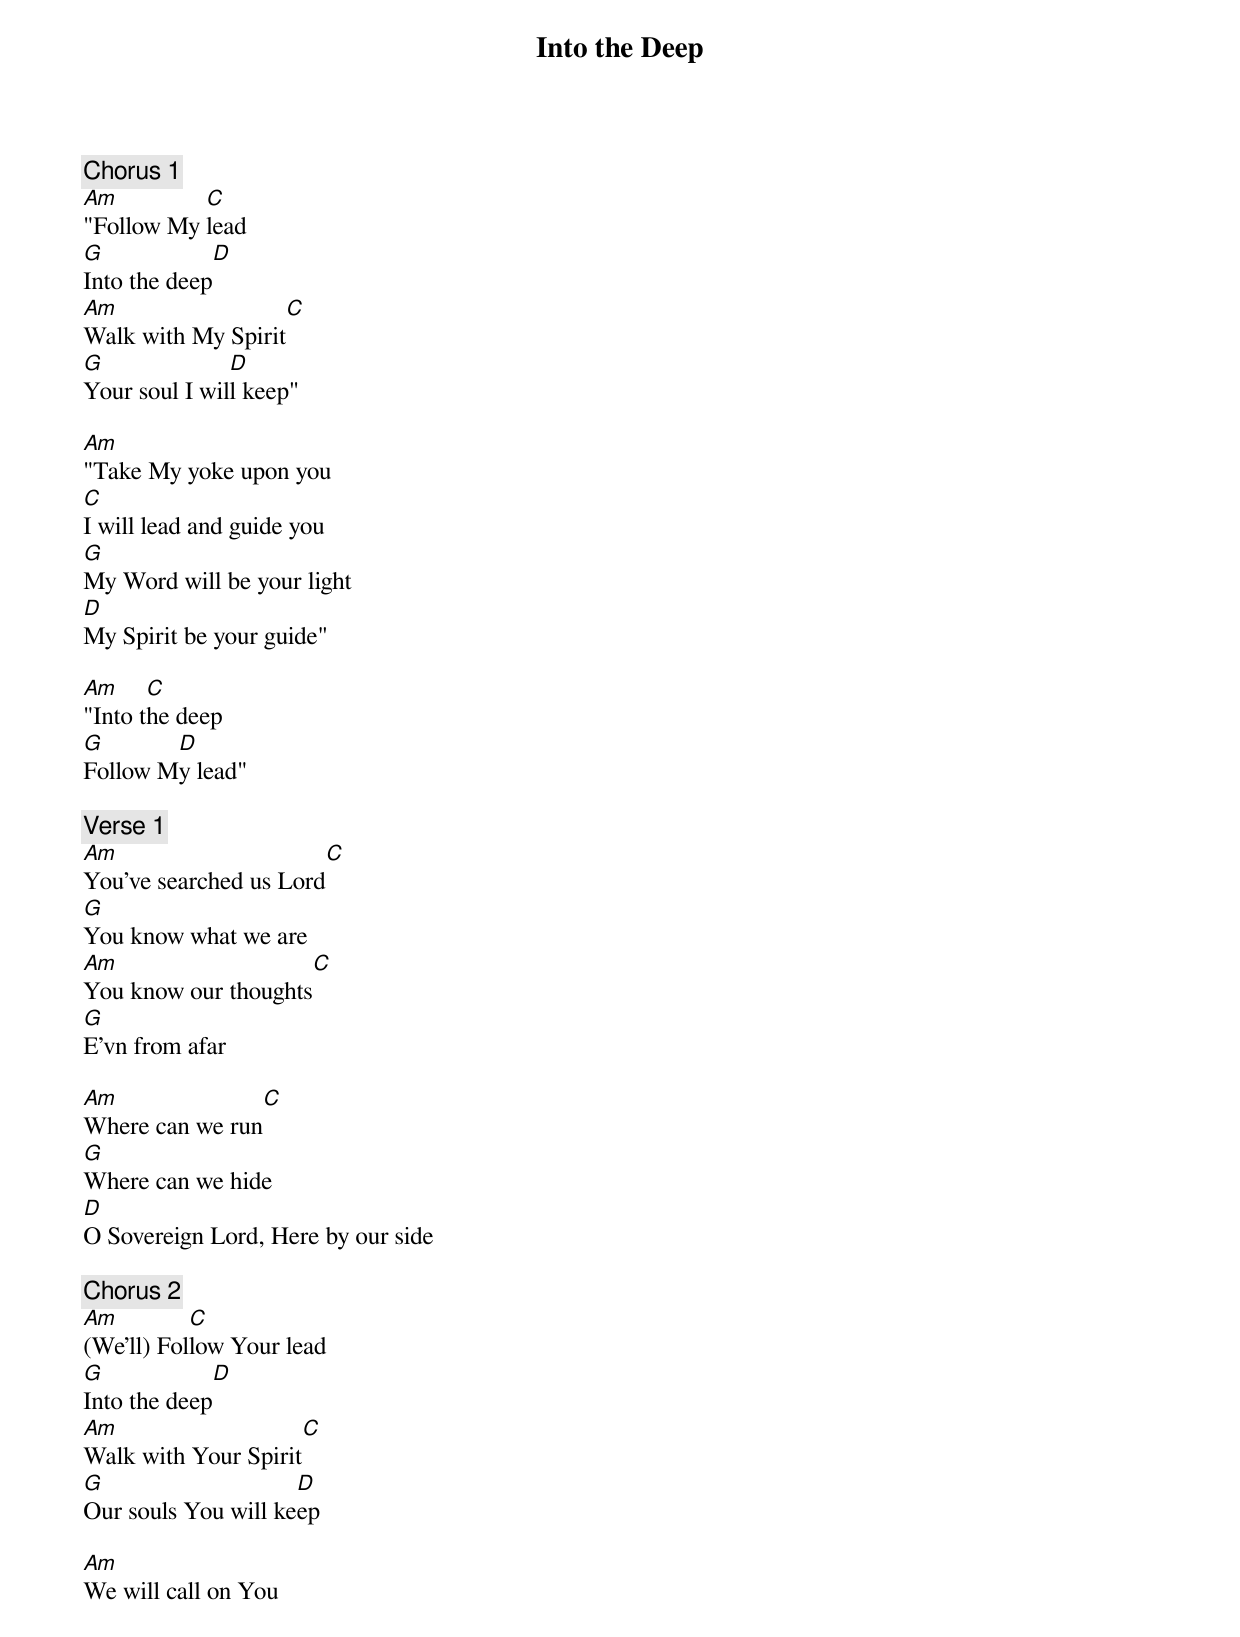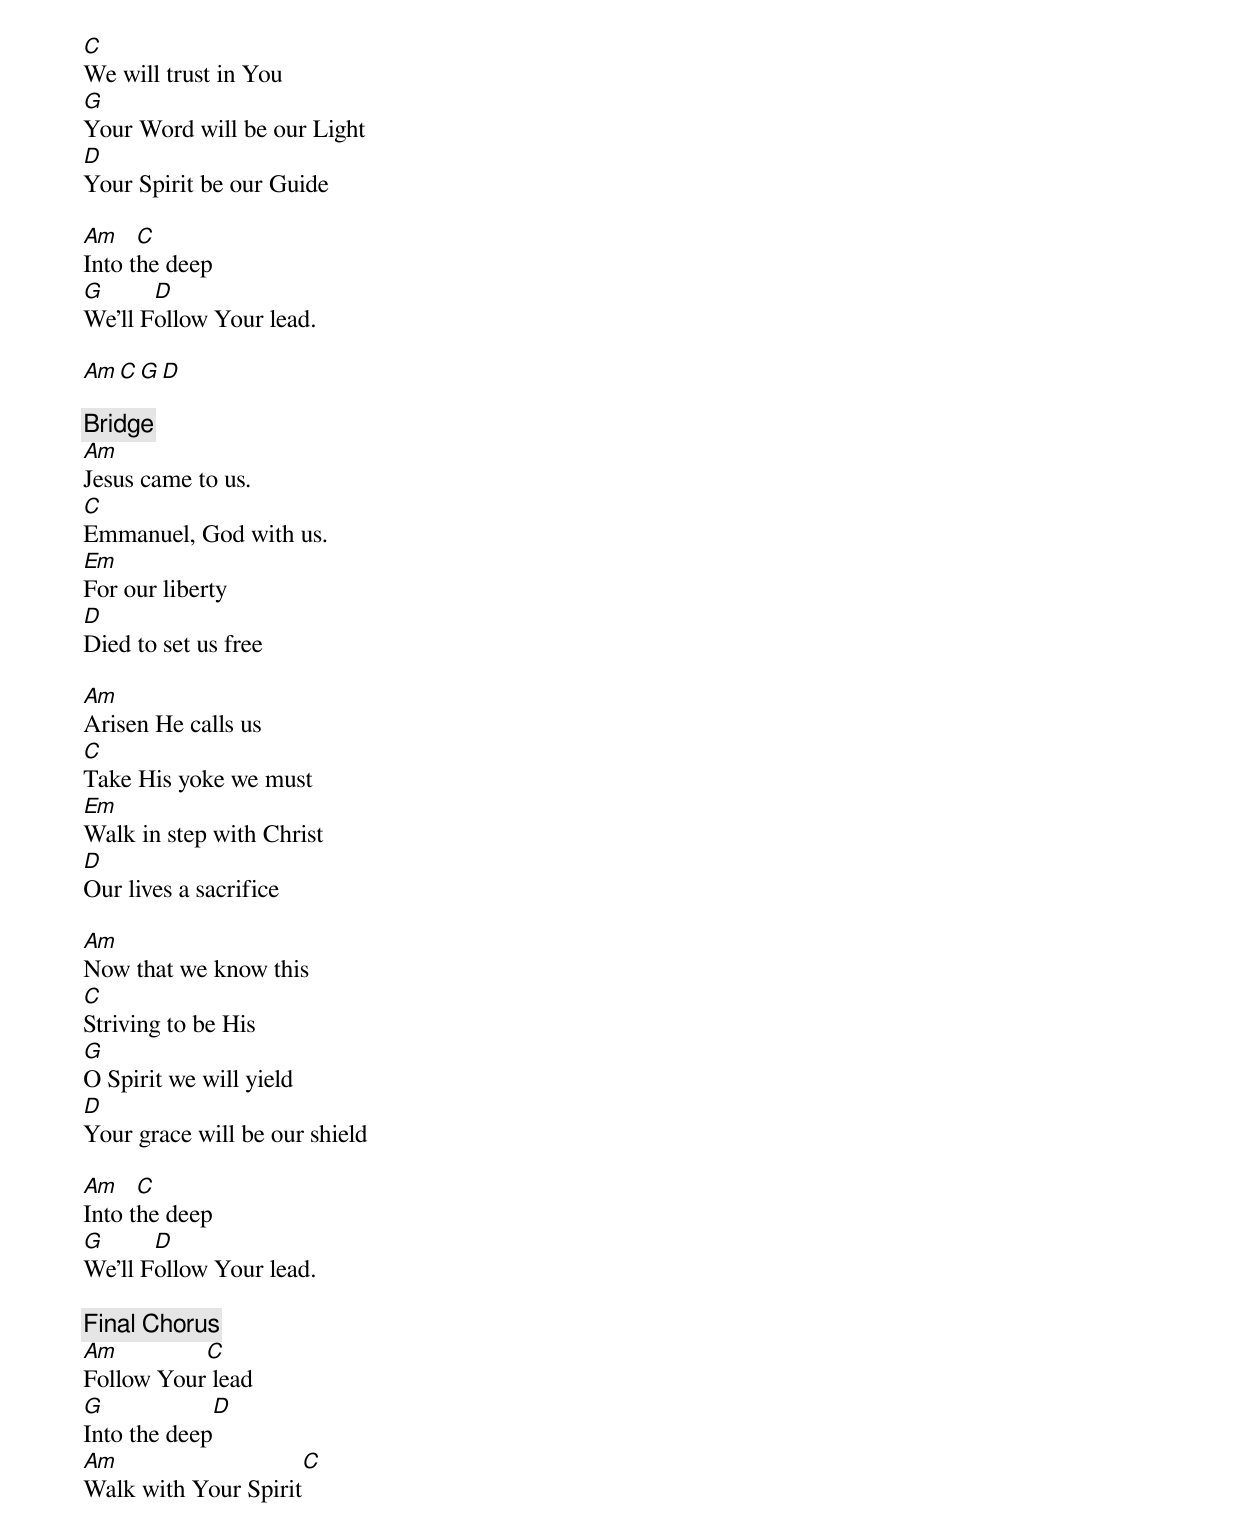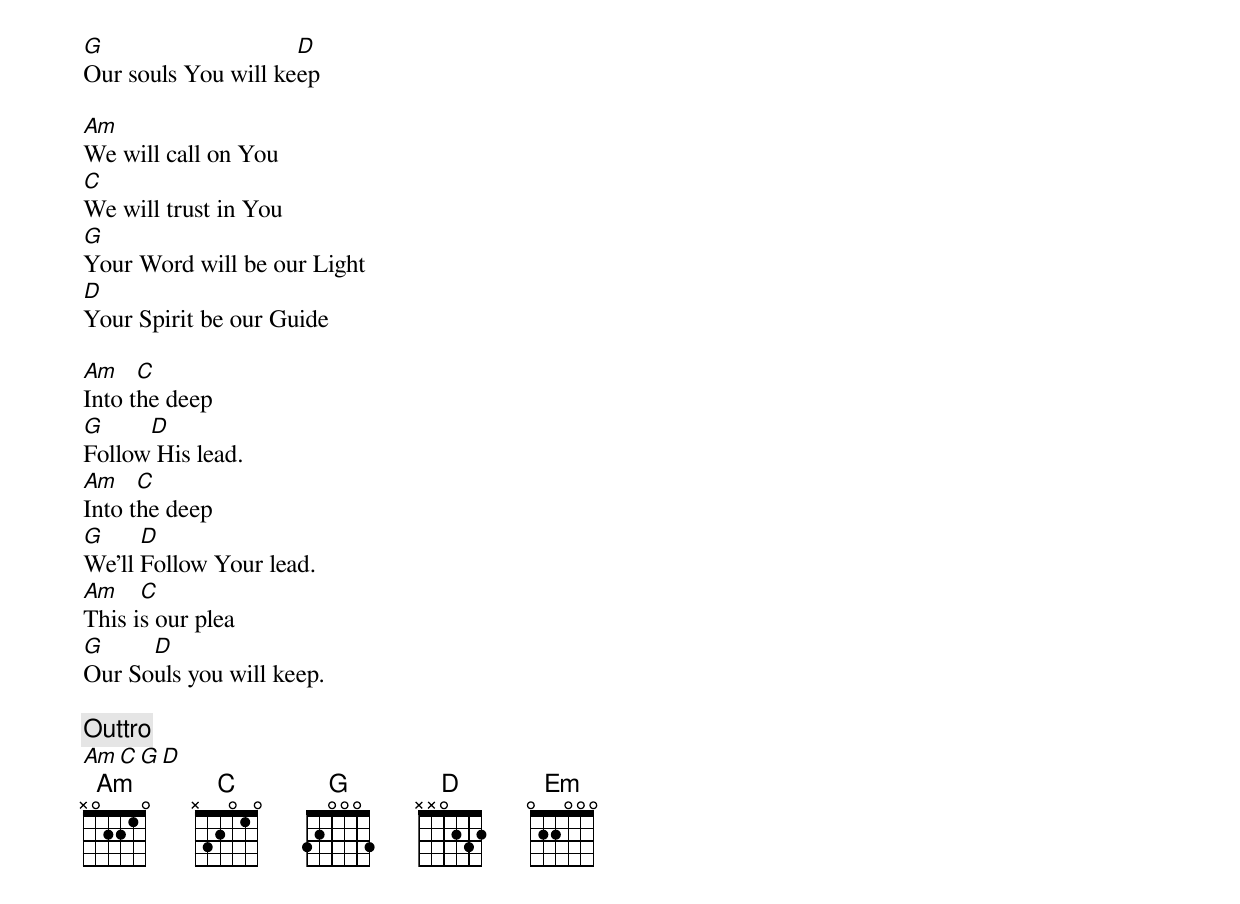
Into the Deep

[Chorus 1]
Am         C
"Follow My lead
G            D
Into the deep
Am                   C
Walk with My Spirit
G              D
Your soul I will keep"

Am
"Take My yoke upon you
C
I will lead and guide you
G
My Word will be your light
D
My Spirit be your guide"

Am     C
"Into the deep
G       D
Follow My lead"

[Verse 1]
Am                                 C
You've searched us Lord
G
You know what we are
Am                          C
You know our thoughts
G
E'vn from afar

Am                         C
Where can we run
G
Where can we hide
D
O Sovereign Lord, Here by our side

[Chorus 2]
Am         C
(We'll) Follow Your lead
G            D
Into the deep
Am                     C
Walk with Your Spirit
G                    D
Our souls You will keep

Am
We will call on You
C
We will trust in You
G
Your Word will be our Light
D
Your Spirit be our Guide

Am    C
Into the deep
G      D
We'll Follow Your lead.

Am  C  G  D

[Bridge]
Am
Jesus came to us.
C
Emmanuel, God with us.
Em
For our liberty
D
Died to set us free

Am
Arisen He calls us
C
Take His yoke we must
Em
Walk in step with Christ
D
Our lives a sacrifice

Am
Now that we know this
C
Striving to be His
G
O Spirit we will yield
D
Your grace will be our shield

Am    C
Into the deep
G      D
We'll Follow Your lead.

[Final Chorus]
Am         C
Follow Your lead
G            D
Into the deep
Am                     C
Walk with Your Spirit
G                    D
Our souls You will keep

Am
We will call on You
C
We will trust in You
G
Your Word will be our Light
D
Your Spirit be our Guide

Am    C
Into the deep
G     D
Follow His lead.
Am    C
Into the deep
G     D
We'll Follow Your lead.
Am    C
This is our plea
G     D
Our Souls you will keep.

[Outtro]
Am  C  G  D
